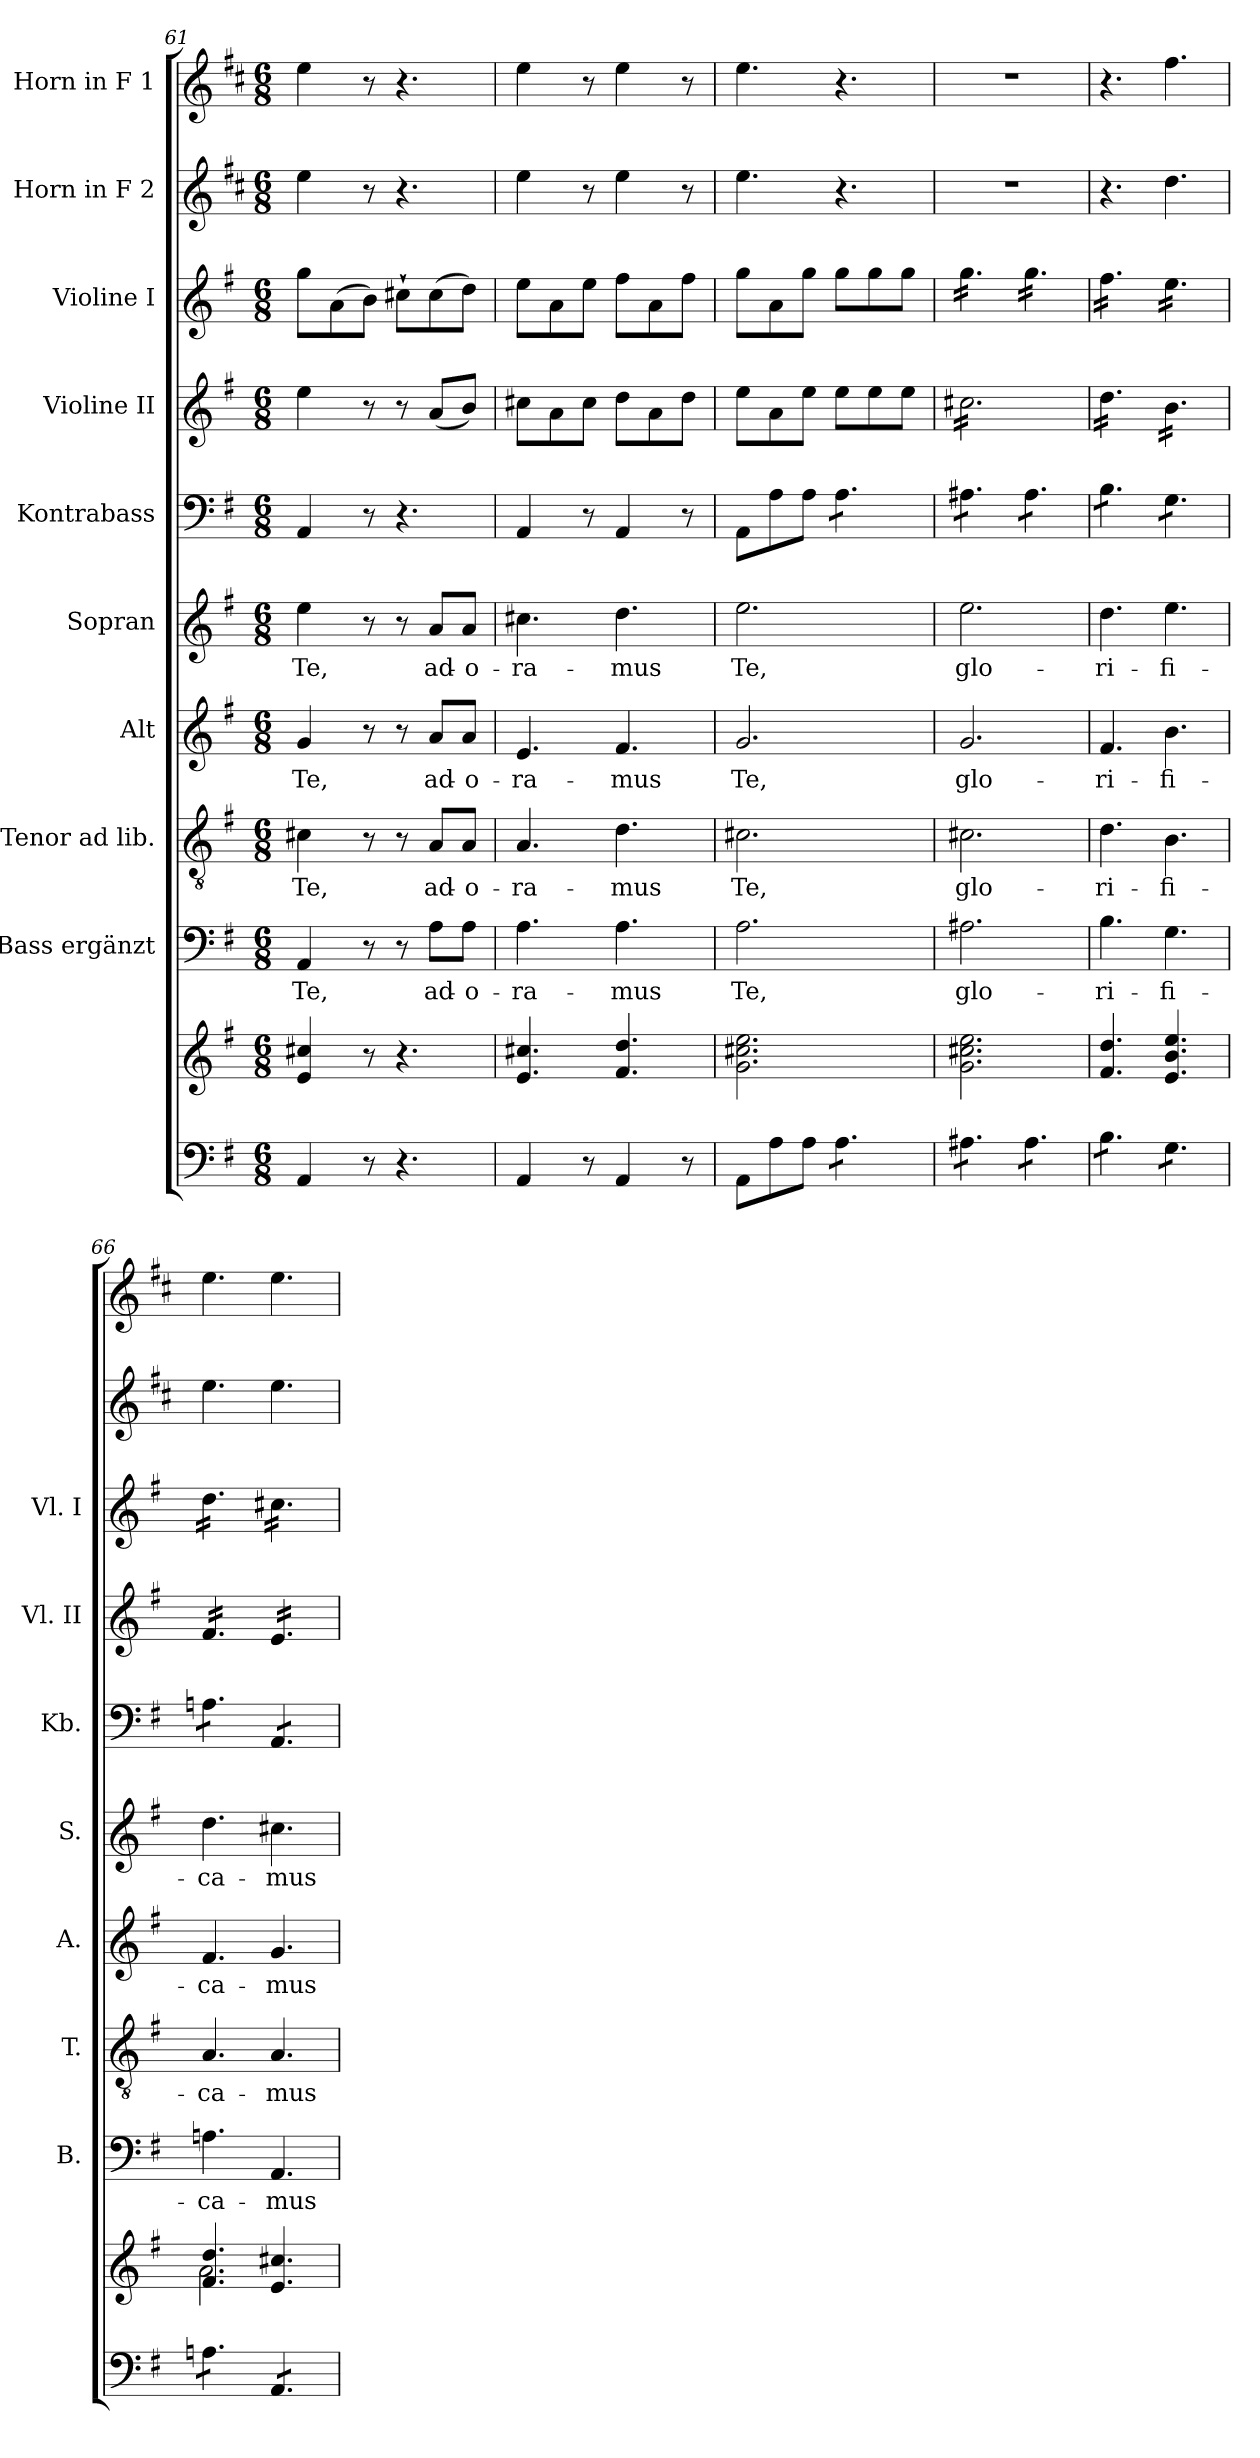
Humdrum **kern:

**kern	**kern	**kern	**text	**kern	**text	**kern	**text	**kern	**text	**kern	**kern	**kern	**kern	**kern
*part10	*part10	*part9	*part9	*part8	*part8	*part7	*part7	*part6	*part6	*part5	*part4	*part3	*part2	*part1
*staff11	*staff10	*staff9	*staff9	*staff8	*staff8	*staff7	*staff7	*staff6	*staff6	*staff5	*staff4	*staff3	*staff2	*staff1
*	*	*I"Bass ergänzt	*	*I"Tenor ad lib.	*	*I"Alt	*	*I"Sopran	*	*I"Kontrabass	*I"Violine II	*I"Violine I	*I"Horn in F 2	*I"Horn in F 1
*	*	*I'B.	*	*I'T.	*	*I'A.	*	*I'S.	*	*I'Kb.	*I'Vl. II	*I'Vl. I	*	*
*clefF4	*clefG2	*clefF4	*	*clefGv2	*	*clefG2	*	*clefG2	*	*clefF4	*clefG2	*clefG2	*clefG2	*clefG2
*	*	*	*	*	*	*	*	*	*	*ITrd7c12	*	*	*ITrd4c7	*ITrd4c7
*k[f#]	*k[f#]	*k[f#]	*	*k[f#]	*	*k[f#]	*	*k[f#]	*	*k[f#]	*k[f#]	*k[f#]	*k[f#]	*k[f#]
*G:	*G:	*G:	*	*G:	*	*G:	*	*G:	*	*G:	*G:	*G:	*G:	*G:
*M6/8	*M6/8	*M6/8	*	*M6/8	*	*M6/8	*	*M6/8	*	*M6/8	*M6/8	*M6/8	*M6/8	*M6/8
=61	=61	=61	=61	=61	=61	=61	=61	=61	=61	=61	=61	=61	=61	=61
!	!	!	!LO:LY:b	!	!LO:LY:b	!	!LO:LY:b	!	!LO:LY:b	!	!	!	!	!
4AA/	4e/ 4cc#X/	4AA/	Te,	4c#X\	Te,	4g/	Te,	4ee\	Te,	4AAA/	4ee\	8gg\L	4a\	4a\
.	.	.	.	.	.	.	.	.	.	.	.	(>8a\	.	.
8r	8r	8r	.	8r	.	8r	.	8r	.	8r	8r	8b\J)	8r	8r
4.r	4.r	8r	.	8r	.	8r	.	8r	.	4.r	8r	8cc#X`>\L	4.r	4.r
!	!	!	!LO:LY:b	!	!LO:LY:b	!	!LO:LY:b	!	!LO:LY:b	!	!	!	!	!
.	.	8A\L	ad-	8A/L	ad-	8a/L	ad-	8a/L	ad-	.	(<8a/L	(>8cc#\	.	.
!	!	!	!LO:LY:b	!	!LO:LY:b	!	!LO:LY:b	!	!LO:LY:b	!	!	!	!	!
.	.	8A\J	-o-	8A/J	-o-	8a/J	-o-	8a/J	-o-	.	8b/J)	8dd\J)	.	.
=62	=62	=62	=62	=62	=62	=62	=62	=62	=62	=62	=62	=62	=62	=62
!	!	!	!LO:LY:b	!	!LO:LY:b	!	!LO:LY:b	!	!LO:LY:b	!	!	!	!	!
4AA/	4.e/ 4.cc#X/	4.A\	-ra-	4.A/	-ra-	4.e/	-ra-	4.cc#X\	-ra-	4AAA/	8cc#X\L	8ee\L	4a\	4a\
.	.	.	.	.	.	.	.	.	.	.	8a\	8a\	.	.
8r	.	.	.	.	.	.	.	.	.	8r	8cc#\J	8ee\J	8r	8r
!	!	!	!LO:LY:b	!	!LO:LY:b	!	!LO:LY:b	!	!LO:LY:b	!	!	!	!	!
4AA/	4.f#/ 4.dd/	4.A\	-mus	4.d\	-mus	4.f#/	-mus	4.dd\	-mus	4AAA/	8dd\L	8ff#\L	4a\	4a\
.	.	.	.	.	.	.	.	.	.	.	8a\	8a\	.	.
8r	.	.	.	.	.	.	.	.	.	8r	8dd\J	8ff#\J	8r	8r
=63	=63	=63	=63	=63	=63	=63	=63	=63	=63	=63	=63	=63	=63	=63
!	!	!	!LO:LY:b	!	!LO:LY:b	!	!LO:LY:b	!	!LO:LY:b	!	!	!	!	!
8AA\L	2.g\ 2.cc#X\ 2.ee\	2.A\	Te,	2.c#X\	Te,	2.g/	Te,	2.ee\	Te,	8AAA\L	8ee\L	8gg\L	4.a\	4.a\
8A\	.	.	.	.	.	.	.	.	.	8AA\	8a\	8a\	.	.
8A\J	.	.	.	.	.	.	.	.	.	8AA\J	8ee\J	8gg\J	.	.
*tremolo	*	*	*	*	*	*	*	*	*	*	*	*	*	*
*	*	*	*	*	*	*	*	*	*	*tremolo	*	*	*	*
8A\L	.	.	.	.	.	.	.	.	.	8AA\L	8ee\L	8gg\L	4.r	4.r
8A\	.	.	.	.	.	.	.	.	.	8AA\	8ee\	8gg\	.	.
8A\J	.	.	.	.	.	.	.	.	.	8AA\J	8ee\J	8gg\J	.	.
=64	=64	=64	=64	=64	=64	=64	=64	=64	=64	=64	=64	=64	=64	=64
!	!	!	!LO:LY:b	!	!LO:LY:b	!	!LO:LY:b	!	!LO:LY:b	!	!	!	!	!
*	*	*	*	*	*	*	*	*	*	*	*tremolo	*	*	*
*	*	*	*	*	*	*	*	*	*	*	*	*tremolo	*	*
8A#X\L	2.g\ 2.cc#X\ 2.ee\	2.A#X\	glo-	2.c#X\	glo-	2.g/	glo-	2.ee\	glo-	8AA#X\L	16cc#X\LL	16gg\LL	2.r	2.r
.	.	.	.	.	.	.	.	.	.	.	16cc#X\	16gg\	.	.
8A#X\	.	.	.	.	.	.	.	.	.	8AA#X\	16cc#X\	16gg\	.	.
.	.	.	.	.	.	.	.	.	.	.	16cc#X\	16gg\	.	.
8A#X\J	.	.	.	.	.	.	.	.	.	8AA#X\J	16cc#X\	16gg\	.	.
.	.	.	.	.	.	.	.	.	.	.	16cc#X\	16gg\JJ	.	.
8A#\L	.	.	.	.	.	.	.	.	.	8AA#\L	16cc#X\	16gg\LL	.	.
.	.	.	.	.	.	.	.	.	.	.	16cc#X\	16gg\	.	.
8A#\	.	.	.	.	.	.	.	.	.	8AA#\	16cc#X\	16gg\	.	.
.	.	.	.	.	.	.	.	.	.	.	16cc#X\	16gg\	.	.
8A#\J	.	.	.	.	.	.	.	.	.	8AA#\J	16cc#X\	16gg\	.	.
.	.	.	.	.	.	.	.	.	.	.	16cc#X\JJ	16gg\JJ	.	.
!!LO:PB:g=z
=65	=65	=65	=65	=65	=65	=65	=65	=65	=65	=65	=65	=65	=65	=65
!	!	!	!LO:LY:b	!	!LO:LY:b	!	!LO:LY:b	!	!LO:LY:b	!	!	!	!	!
8B\L	4.f#/ 4.dd/	4.B\	-ri-	4.d\	-ri-	4.f#/	-ri-	4.dd\	-ri-	8BB\L	16dd\LL	16ff#\LL	4.r	4.r
.	.	.	.	.	.	.	.	.	.	.	16dd\	16ff#\	.	.
8B\	.	.	.	.	.	.	.	.	.	8BB\	16dd\	16ff#\	.	.
.	.	.	.	.	.	.	.	.	.	.	16dd\	16ff#\	.	.
8B\J	.	.	.	.	.	.	.	.	.	8BB\J	16dd\	16ff#\	.	.
.	.	.	.	.	.	.	.	.	.	.	16dd\JJ	16ff#\JJ	.	.
!	!	!	!LO:LY:b	!	!LO:LY:b	!	!LO:LY:b	!	!LO:LY:b	!	!	!	!	!
8G\L	4.e/ 4.b/ 4.ee/	4.G\	-fi-	4.B\	-fi-	4.b\	-fi-	4.ee\	-fi-	8GG\L	16b\LL	16ee\LL	4.g\	4.b\
.	.	.	.	.	.	.	.	.	.	.	16b\	16ee\	.	.
8G\	.	.	.	.	.	.	.	.	.	8GG\	16b\	16ee\	.	.
.	.	.	.	.	.	.	.	.	.	.	16b\	16ee\	.	.
8G\J	.	.	.	.	.	.	.	.	.	8GG\J	16b\	16ee\	.	.
.	.	.	.	.	.	.	.	.	.	.	16b\JJ	16ee\JJ	.	.
=66	=66	=66	=66	=66	=66	=66	=66	=66	=66	=66	=66	=66	=66	=66
*	*^	*	*	*	*	*	*	*	*	*	*	*	*	*
!	!	!	!	!LO:LY:b	!	!LO:LY:b	!	!LO:LY:b	!	!LO:LY:b	!	!	!	!	!
8An\L	4.f#/ 4.dd/	2.a\	4.An\	-ca-	4.A/	-ca-	4.f#/	-ca-	4.dd\	-ca-	8AAn\L	16f#/LL	16dd\LL	4.a\	4.a\
.	.	.	.	.	.	.	.	.	.	.	.	16f#/	16dd\	.	.
8An\	.	.	.	.	.	.	.	.	.	.	8AAn\	16f#/	16dd\	.	.
.	.	.	.	.	.	.	.	.	.	.	.	16f#/	16dd\	.	.
8An\J	.	.	.	.	.	.	.	.	.	.	8AAn\J	16f#/	16dd\	.	.
.	.	.	.	.	.	.	.	.	.	.	.	16f#/JJ	16dd\JJ	.	.
!	!	!	!	!LO:LY:b	!	!LO:LY:b	!	!LO:LY:b	!	!LO:LY:b	!	!	!	!	!
8AA/L	4.e/ 4.cc#X/	.	4.AA/	-mus	4.A/	-mus	4.g/	-mus	4.cc#X\	-mus	8AAA/L	16e/LL	16cc#X\LL	4.a\	4.a\
.	.	.	.	.	.	.	.	.	.	.	.	16e/	16cc#X\	.	.
8AA/	.	.	.	.	.	.	.	.	.	.	8AAA/	16e/	16cc#X\	.	.
.	.	.	.	.	.	.	.	.	.	.	.	16e/	16cc#X\	.	.
8AA/J	.	.	.	.	.	.	.	.	.	.	8AAA/J	16e/	16cc#X\	.	.
*	*	*	*	*	*	*	*	*	*	*	*Xtremolo	*	*	*	*
*Xtremolo	*	*	*	*	*	*	*	*	*	*	*	*	*	*	*
.	.	.	.	.	.	.	.	.	.	.	.	16e/JJ	16cc#X\JJ	.	.
*	*	*	*	*	*	*	*	*	*	*	*	*	*Xtremolo	*	*
*	*	*	*	*	*	*	*	*	*	*	*	*Xtremolo	*	*	*
*	*v	*v	*	*	*	*	*	*	*	*	*	*	*	*	*
=	=	=	=	=	=	=	=	=	=	=	=	=	=	=
*-	*-	*-	*-	*-	*-	*-	*-	*-	*-	*-	*-	*-	*-	*-
